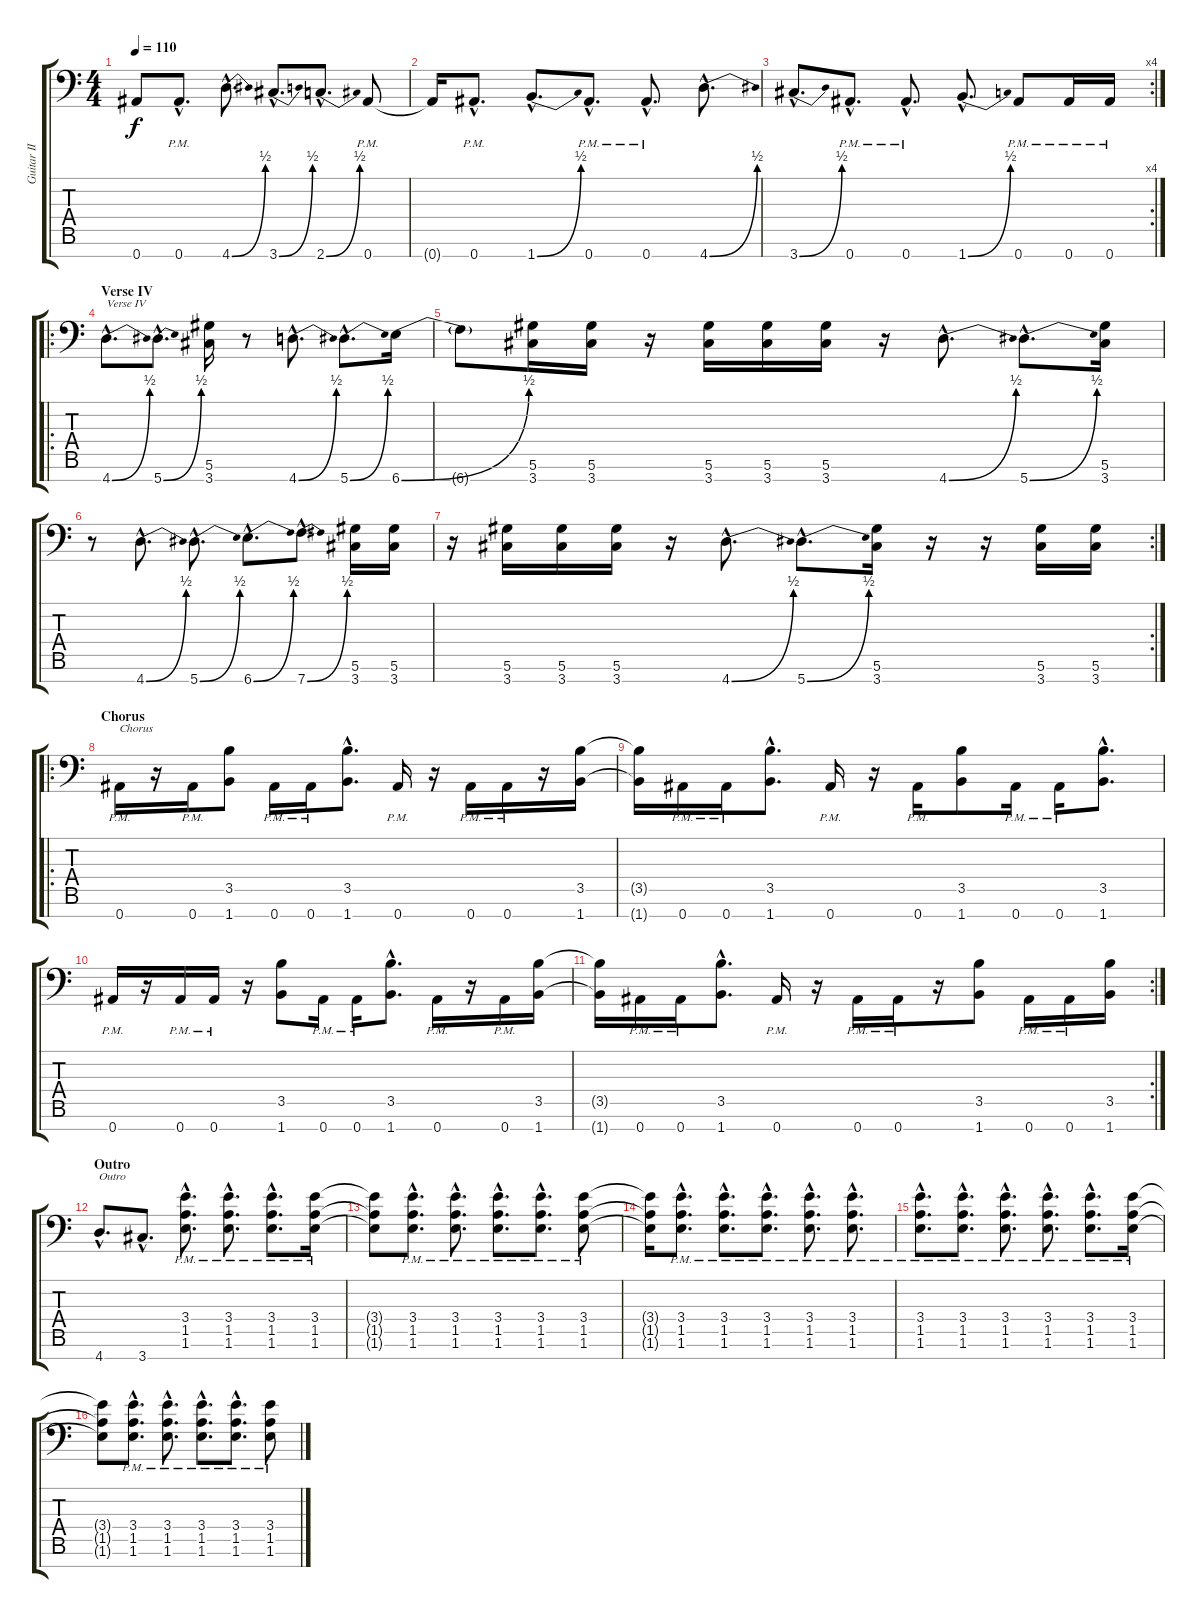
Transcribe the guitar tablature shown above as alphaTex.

\track ("Guitar II [Martin Hagstrom]" "Guitar II ") {instrument distortionguitar}
\staff {score tabs}
\tuning (Eb4 Bb3 Gb3 Db3 Ab2 Eb2 Bb1) {hide}
\ts (4 4)
\tempo 110
\clef f4
\ks c
0.7{t}.8{dy f} 0.7{hac pm}.8{d} 4.7{be (bend 0 0 60 2) hac}.8{d} 3.7{be (bend 0 0 60 2) hac}.8{d} 2.7{be (bend 0 0 60 2) hac}.8{d} 0.7{pm}.8 |
0.7{t}.16 0.7{hac pm}.8{d} 1.7{be (bend 0 0 60 2) hac}.8{d} 0.7{hac pm}.8{d} 0.7{hac pm}.8{d} 4.7{be (bend 0 0 60 2) hac}.8{d} |
\rc 4
3.7{be (bend 0 0 60 2) hac}.8{d} 0.7{hac pm}.8{d} 0.7{hac pm}.8{d} 1.7{be (bend 0 0 60 2) hac}.8{d} 0.7{pm}.8 0.7{pm}.16 0.7{pm}.16 |
\ro
\section ("" "Verse IV")
4.7{be (bend 0 0 60 2) hac}.8{d txt "Verse IV"} 5.7{be (bend 0 0 60 2) hac}.8{d} (5.6 3.7).16 r.8 4.7{be (bend 0 0 60 2) hac}.8{d} 5.7{be (bend 0 0 60 2) hac}.8{d} 6.7{be (bend 0 0 60 2)}.16 |
6.7{t}.8 (5.6 3.7).16 (5.6 3.7).16 r.16 (5.6 3.7).16 (5.6 3.7).16 (5.6 3.7).16 r.16 4.7{be (bend 0 0 60 2) hac}.8{d} 5.7{be (bend 0 0 60 2) hac}.8{d} (5.6 3.7).16 |
r.8 4.7{be (bend 0 0 60 2) hac}.8{d} 5.7{be (bend 0 0 60 2) hac}.8{d} 6.7{be (bend 0 0 60 2) hac}.8{d} 7.7{be (bend 0 0 60 2) hac}.8{d} (5.6 3.7).16 (5.6 3.7).16 |
\rc 2
r.16 (5.6 3.7).16 (5.6 3.7).16 (5.6 3.7).16 r.16 4.7{be (bend 0 0 60 2) hac}.8{d} 5.7{be (bend 0 0 60 2) hac}.8{d} (5.6 3.7).16 r.16 r.16 (5.6 3.7).16 (5.6 3.7).16 |
\ro
\section ("" "Chorus")
0.7{pm}.16{txt "Chorus"} r.16 0.7{pm}.16 (3.5 1.7).8 0.7{pm}.16 0.7{pm}.16 (3.5{hac} 1.7{hac}).8{d} 0.7{pm}.16 r.16 0.7{pm}.16 0.7{pm}.16 r.16 (3.5 1.7).16 |
(3.5{t} 1.7{t}).16 0.7{pm}.16 0.7{pm}.16 (3.5{hac} 1.7{hac}).8{d} 0.7{pm}.16 r.16 0.7{pm}.16 (3.5 1.7).8 0.7{pm}.16 0.7{pm}.16 (3.5{hac} 1.7{hac}).8{d} |
0.7{pm}.16 r.16 0.7{pm}.16 0.7{pm}.16 r.16 (3.5 1.7).8 0.7{pm}.16 0.7{pm}.16 (3.5{hac} 1.7{hac}).8{d} 0.7{pm}.16 r.16 0.7{pm}.16 (3.5 1.7).16 |
\rc 2
(3.5{t} 1.7{t}).16 0.7{pm}.16 0.7{pm}.16 (3.5{hac} 1.7{hac}).8{d} 0.7{pm}.16 r.16 0.7{pm}.16 0.7{pm}.16 r.16 (3.5 1.7).8 0.7{pm}.16 0.7{pm}.16 (3.5 1.7).16 |
\section ("" "Outro")
4.7{hac}.8{d txt "Outro"} 3.7{hac}.8{d} (3.4{hac pm} 1.5{hac pm} 1.6{hac pm}).8{d} (3.4{hac pm} 1.5{hac pm} 1.6{hac pm}).8{d} (3.4{hac pm} 1.5{hac pm} 1.6{hac pm}).8{d} (3.4{pm} 1.5{pm} 1.6{pm}).16 |
(3.4{t} 1.5{t} 1.6{t}).8 (3.4{hac pm} 1.5{hac pm} 1.6{hac pm}).8{d} (3.4{hac pm} 1.5{hac pm} 1.6{hac pm}).8{d} (3.4{hac pm} 1.5{hac pm} 1.6{hac pm}).8{d} (3.4{hac pm} 1.5{hac pm} 1.6{hac pm}).8{d} (3.4{pm} 1.5{pm} 1.6{pm}).8 |
(3.4{t} 1.5{t} 1.6{t}).16 (3.4{hac pm} 1.5{hac pm} 1.6{hac pm}).8{d} (3.4{hac pm} 1.5{hac pm} 1.6{hac pm}).8{d} (3.4{hac pm} 1.5{hac pm} 1.6{hac pm}).8{d} (3.4{hac pm} 1.5{hac pm} 1.6{hac pm}).8{d} (3.4{hac pm} 1.5{hac pm} 1.6{hac pm}).8{d} |
(3.4{hac pm} 1.5{hac pm} 1.6{hac pm}).8{d} (3.4{hac pm} 1.5{hac pm} 1.6{hac pm}).8{d} (3.4{hac pm} 1.5{hac pm} 1.6{hac pm}).8{d} (3.4{hac pm} 1.5{hac pm} 1.6{hac pm}).8{d} (3.4{hac pm} 1.5{hac pm} 1.6{hac pm}).8{d} (3.4{pm} 1.5{pm} 1.6{pm}).16 |
(3.4{t} 1.5{t} 1.6{t}).8 (3.4{hac pm} 1.5{hac pm} 1.6{hac pm}).8{d} (3.4{hac pm} 1.5{hac pm} 1.6{hac pm}).8{d} (3.4{hac pm} 1.5{hac pm} 1.6{hac pm}).8{d} (3.4{hac pm} 1.5{hac pm} 1.6{hac pm}).8{d} (3.4{pm} 1.5{pm} 1.6{pm}).8
